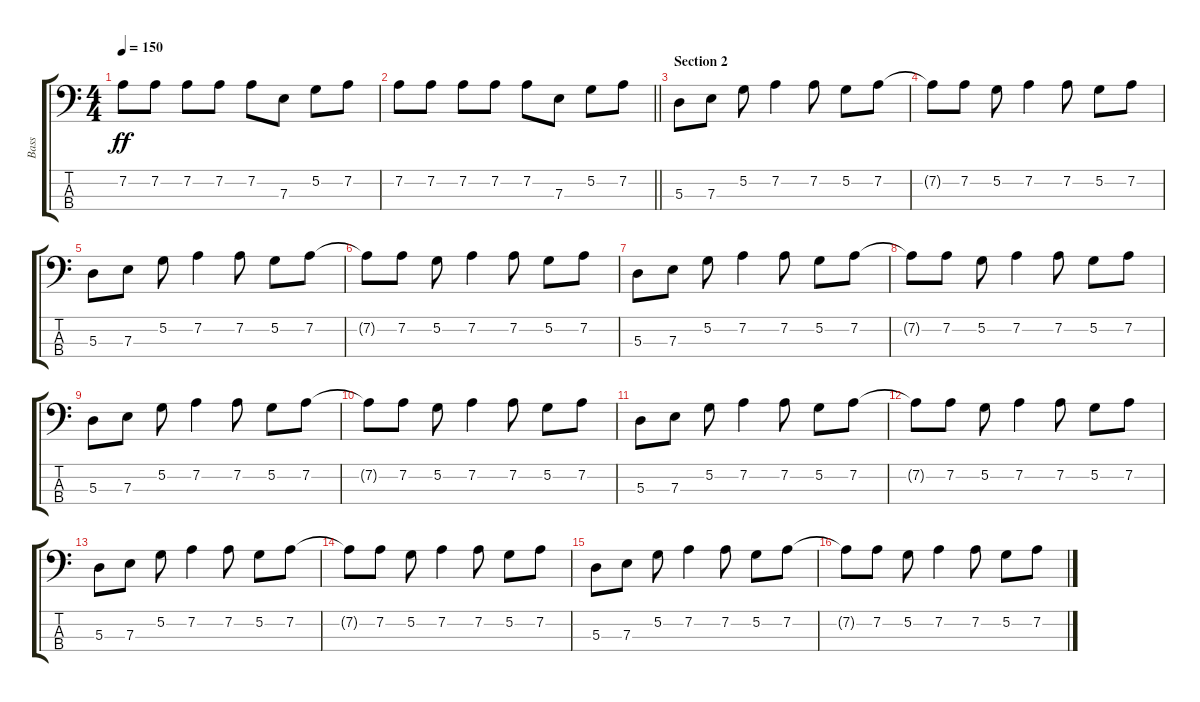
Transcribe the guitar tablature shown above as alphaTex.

\track ("Bass" "Bass") {instrument electricbassfinger}
\staff {score tabs}
\tuning (G2 D2 A1 E1) {hide}
\ts (4 4)
\tempo 150
\clef f4
\ks c
7.2.8{dy ff} 7.2.8 7.2.8 7.2.8 7.2.8 7.3.8 5.2.8 7.2.8 |
\barLineRight lightlight
7.2.8 7.2.8 7.2.8 7.2.8 7.2.8 7.3.8 5.2.8 7.2.8 |
\section ("" "Section 2")
5.3.8 7.3.8 5.2.8 7.2.4 7.2.8 5.2.8 7.2.8 |
7.2{t}.8 7.2.8 5.2.8 7.2.4 7.2.8 5.2.8 7.2.8 |
5.3.8 7.3.8 5.2.8 7.2.4 7.2.8 5.2.8 7.2.8 |
7.2{t}.8 7.2.8 5.2.8 7.2.4 7.2.8 5.2.8 7.2.8 |
5.3.8 7.3.8 5.2.8 7.2.4 7.2.8 5.2.8 7.2.8 |
7.2{t}.8 7.2.8 5.2.8 7.2.4 7.2.8 5.2.8 7.2.8 |
5.3.8 7.3.8 5.2.8 7.2.4 7.2.8 5.2.8 7.2.8 |
7.2{t}.8 7.2.8 5.2.8 7.2.4 7.2.8 5.2.8 7.2.8 |
5.3.8 7.3.8 5.2.8 7.2.4 7.2.8 5.2.8 7.2.8 |
7.2{t}.8 7.2.8 5.2.8 7.2.4 7.2.8 5.2.8 7.2.8 |
5.3.8 7.3.8 5.2.8 7.2.4 7.2.8 5.2.8 7.2.8 |
7.2{t}.8 7.2.8 5.2.8 7.2.4 7.2.8 5.2.8 7.2.8 |
5.3.8 7.3.8 5.2.8 7.2.4 7.2.8 5.2.8 7.2.8 |
7.2{t}.8 7.2.8 5.2.8 7.2.4 7.2.8 5.2.8 7.2.8
